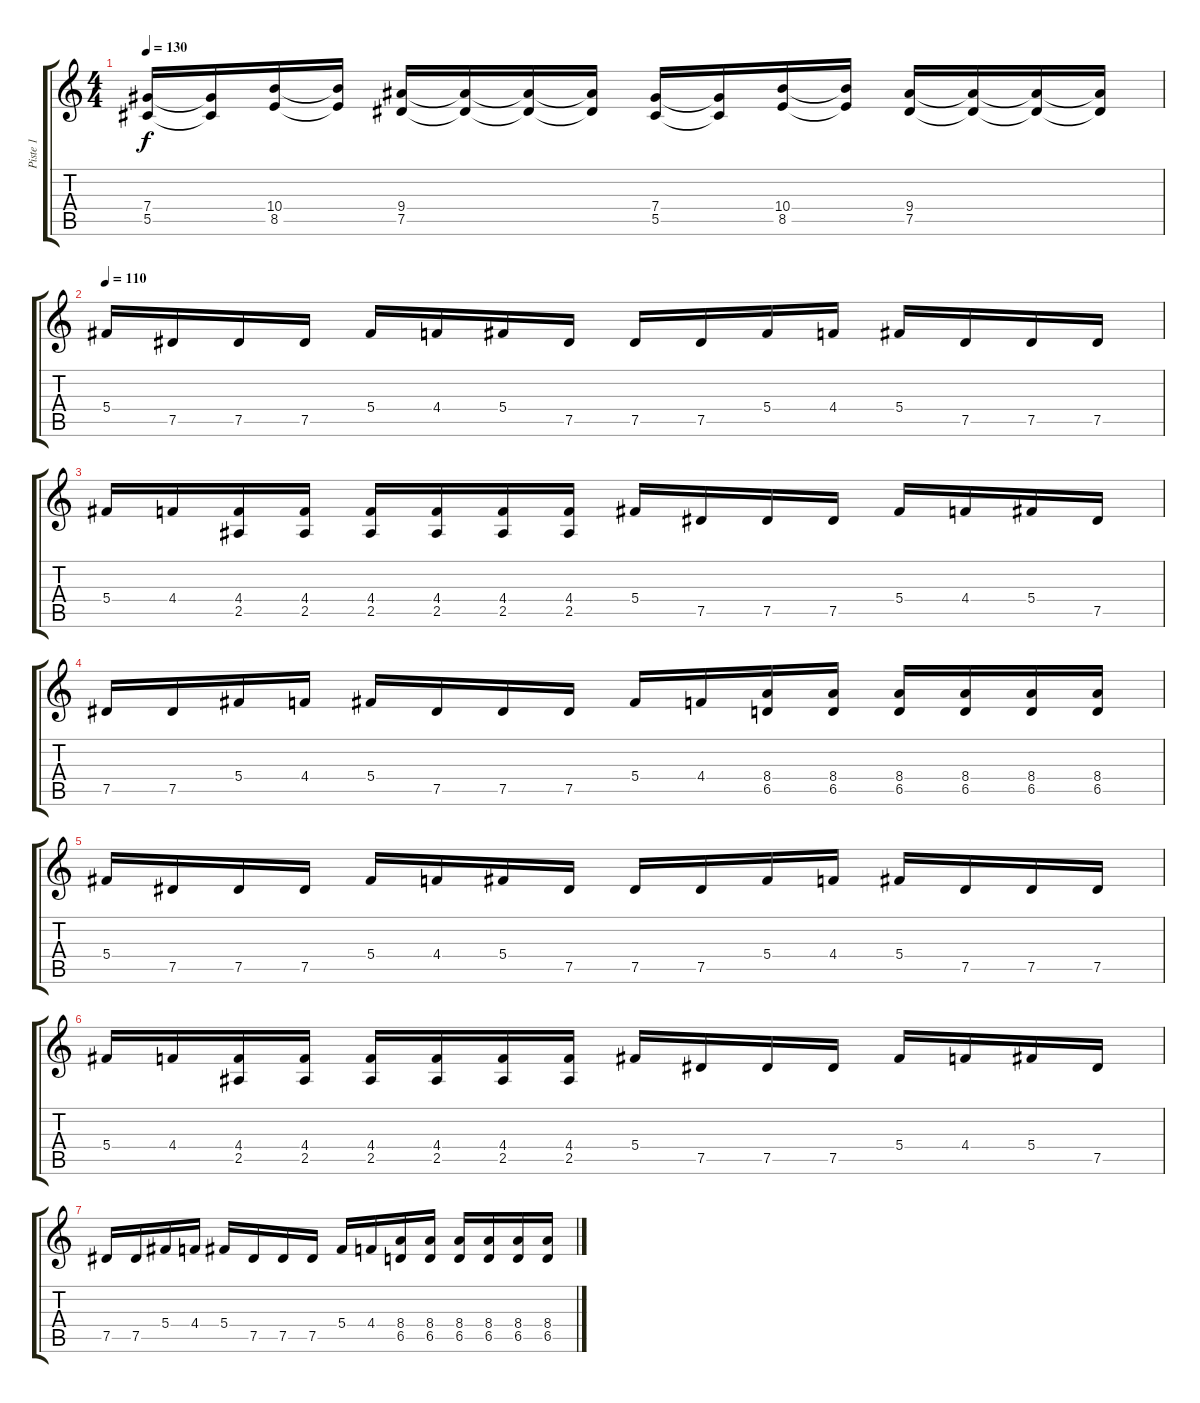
\track ("Piste 1" "Piste 1") {instrument distortionguitar}
\staff {score tabs}
\tuning (Eb4 Bb3 Gb3 Db3 Ab2 Eb2) {hide}
\ts (4 4)
\tempo 130
\clef g2
\ks c
(7.4 5.5).16{dy f} (7.4{t} 5.5{t}).16 (10.4 8.5).16 (10.4{t} 8.5{t}).16 (9.4 7.5).16 (9.4{t} 7.5{t}).16 (9.4{t} 7.5{t}).16 (9.4{t} 7.5{t}).16 (7.4 5.5).16 (7.4{t} 5.5{t}).16 (10.4 8.5).16 (10.4{t} 8.5{t}).16 (9.4 7.5).16 (9.4{t} 7.5{t}).16 (9.4{t} 7.5{t}).16 (9.4{t} 7.5{t}).16 |
\tempo 110
5.4.16 7.5.16 7.5.16 7.5.16 5.4.16 4.4.16 5.4.16 7.5.16 7.5.16 7.5.16 5.4.16 4.4.16 5.4.16 7.5.16 7.5.16 7.5.16 |
5.4.16 4.4.16 (4.4 2.5).16 (4.4 2.5).16 (4.4 2.5).16 (4.4 2.5).16 (4.4 2.5).16 (4.4 2.5).16 5.4.16 7.5.16 7.5.16 7.5.16 5.4.16 4.4.16 5.4.16 7.5.16 |
7.5.16 7.5.16 5.4.16 4.4.16 5.4.16 7.5.16 7.5.16 7.5.16 5.4.16 4.4.16 (8.4 6.5).16 (8.4 6.5).16 (8.4 6.5).16 (8.4 6.5).16 (8.4 6.5).16 (8.4 6.5).16 |
5.4.16 7.5.16 7.5.16 7.5.16 5.4.16 4.4.16 5.4.16 7.5.16 7.5.16 7.5.16 5.4.16 4.4.16 5.4.16 7.5.16 7.5.16 7.5.16 |
5.4.16 4.4.16 (4.4 2.5).16 (4.4 2.5).16 (4.4 2.5).16 (4.4 2.5).16 (4.4 2.5).16 (4.4 2.5).16 5.4.16 7.5.16 7.5.16 7.5.16 5.4.16 4.4.16 5.4.16 7.5.16 |
7.5.16 7.5.16 5.4.16 4.4.16 5.4.16 7.5.16 7.5.16 7.5.16 5.4.16 4.4.16 (8.4 6.5).16 (8.4 6.5).16 (8.4 6.5).16 (8.4 6.5).16 (8.4 6.5).16 (8.4 6.5).16
